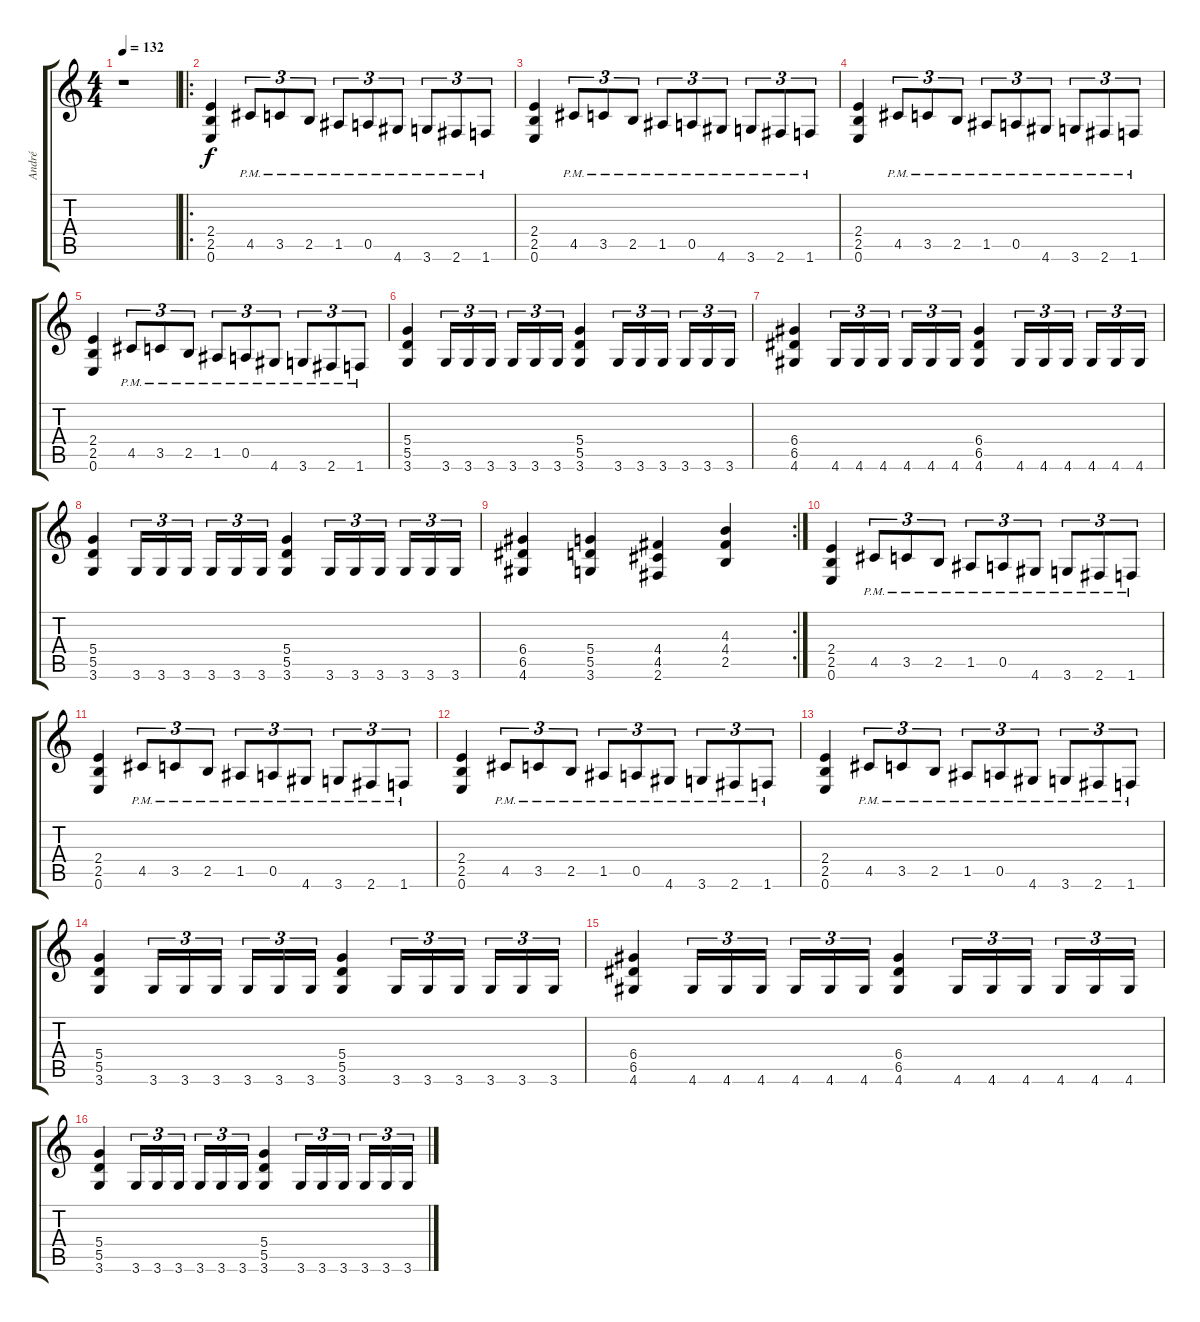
\track ("André" "André") {instrument distortionguitar}
\staff {score tabs}
\tuning (E4 B3 G3 D3 A2 E2) {hide}
\ts (4 4)
\tempo 132
\clef g2
\ks c
r.1{dy f instrument distortionguitar} |
\ro
(2.4 2.5 0.6).4 4.5{pm}.8{tu (3 2)} 3.5{pm}.8{tu (3 2)} 2.5{pm}.8{tu (3 2)} 1.5{pm}.8{tu (3 2)} 0.5{pm}.8{tu (3 2)} 4.6{pm}.8{tu (3 2)} 3.6{pm}.8{tu (3 2)} 2.6{pm}.8{tu (3 2)} 1.6{pm}.8{tu (3 2)} |
(2.4 2.5 0.6).4 4.5{pm}.8{tu (3 2)} 3.5{pm}.8{tu (3 2)} 2.5{pm}.8{tu (3 2)} 1.5{pm}.8{tu (3 2)} 0.5{pm}.8{tu (3 2)} 4.6{pm}.8{tu (3 2)} 3.6{pm}.8{tu (3 2)} 2.6{pm}.8{tu (3 2)} 1.6{pm}.8{tu (3 2)} |
(2.4 2.5 0.6).4 4.5{pm}.8{tu (3 2)} 3.5{pm}.8{tu (3 2)} 2.5{pm}.8{tu (3 2)} 1.5{pm}.8{tu (3 2)} 0.5{pm}.8{tu (3 2)} 4.6{pm}.8{tu (3 2)} 3.6{pm}.8{tu (3 2)} 2.6{pm}.8{tu (3 2)} 1.6{pm}.8{tu (3 2)} |
(2.4 2.5 0.6).4 4.5{pm}.8{tu (3 2)} 3.5{pm}.8{tu (3 2)} 2.5{pm}.8{tu (3 2)} 1.5{pm}.8{tu (3 2)} 0.5{pm}.8{tu (3 2)} 4.6{pm}.8{tu (3 2)} 3.6{pm}.8{tu (3 2)} 2.6{pm}.8{tu (3 2)} 1.6{pm}.8{tu (3 2)} |
(5.4 5.5 3.6).4 3.6.16{tu (3 2)} 3.6.16{tu (3 2)} 3.6.16{tu (3 2)} 3.6.16{tu (3 2)} 3.6.16{tu (3 2)} 3.6.16{tu (3 2)} (5.4 5.5 3.6).4 3.6.16{tu (3 2)} 3.6.16{tu (3 2)} 3.6.16{tu (3 2)} 3.6.16{tu (3 2)} 3.6.16{tu (3 2)} 3.6.16{tu (3 2)} |
(6.4 6.5 4.6).4 4.6.16{tu (3 2)} 4.6.16{tu (3 2)} 4.6.16{tu (3 2)} 4.6.16{tu (3 2)} 4.6.16{tu (3 2)} 4.6.16{tu (3 2)} (6.4 6.5 4.6).4 4.6.16{tu (3 2)} 4.6.16{tu (3 2)} 4.6.16{tu (3 2)} 4.6.16{tu (3 2)} 4.6.16{tu (3 2)} 4.6.16{tu (3 2)} |
(5.4 5.5 3.6).4 3.6.16{tu (3 2)} 3.6.16{tu (3 2)} 3.6.16{tu (3 2)} 3.6.16{tu (3 2)} 3.6.16{tu (3 2)} 3.6.16{tu (3 2)} (5.4 5.5 3.6).4 3.6.16{tu (3 2)} 3.6.16{tu (3 2)} 3.6.16{tu (3 2)} 3.6.16{tu (3 2)} 3.6.16{tu (3 2)} 3.6.16{tu (3 2)} |
\rc 2
(6.4 6.5 4.6).4 (5.4 5.5 3.6).4 (4.4 4.5 2.6).4 (4.3 4.4 2.5).4 |
(2.4 2.5 0.6).4 4.5{pm}.8{tu (3 2)} 3.5{pm}.8{tu (3 2)} 2.5{pm}.8{tu (3 2)} 1.5{pm}.8{tu (3 2)} 0.5{pm}.8{tu (3 2)} 4.6{pm}.8{tu (3 2)} 3.6{pm}.8{tu (3 2)} 2.6{pm}.8{tu (3 2)} 1.6{pm}.8{tu (3 2)} |
(2.4 2.5 0.6).4 4.5{pm}.8{tu (3 2)} 3.5{pm}.8{tu (3 2)} 2.5{pm}.8{tu (3 2)} 1.5{pm}.8{tu (3 2)} 0.5{pm}.8{tu (3 2)} 4.6{pm}.8{tu (3 2)} 3.6{pm}.8{tu (3 2)} 2.6{pm}.8{tu (3 2)} 1.6{pm}.8{tu (3 2)} |
(2.4 2.5 0.6).4 4.5{pm}.8{tu (3 2)} 3.5{pm}.8{tu (3 2)} 2.5{pm}.8{tu (3 2)} 1.5{pm}.8{tu (3 2)} 0.5{pm}.8{tu (3 2)} 4.6{pm}.8{tu (3 2)} 3.6{pm}.8{tu (3 2)} 2.6{pm}.8{tu (3 2)} 1.6{pm}.8{tu (3 2)} |
(2.4 2.5 0.6).4 4.5{pm}.8{tu (3 2)} 3.5{pm}.8{tu (3 2)} 2.5{pm}.8{tu (3 2)} 1.5{pm}.8{tu (3 2)} 0.5{pm}.8{tu (3 2)} 4.6{pm}.8{tu (3 2)} 3.6{pm}.8{tu (3 2)} 2.6{pm}.8{tu (3 2)} 1.6{pm}.8{tu (3 2)} |
(5.4 5.5 3.6).4 3.6.16{tu (3 2)} 3.6.16{tu (3 2)} 3.6.16{tu (3 2)} 3.6.16{tu (3 2)} 3.6.16{tu (3 2)} 3.6.16{tu (3 2)} (5.4 5.5 3.6).4 3.6.16{tu (3 2)} 3.6.16{tu (3 2)} 3.6.16{tu (3 2)} 3.6.16{tu (3 2)} 3.6.16{tu (3 2)} 3.6.16{tu (3 2)} |
(6.4 6.5 4.6).4 4.6.16{tu (3 2)} 4.6.16{tu (3 2)} 4.6.16{tu (3 2)} 4.6.16{tu (3 2)} 4.6.16{tu (3 2)} 4.6.16{tu (3 2)} (6.4 6.5 4.6).4 4.6.16{tu (3 2)} 4.6.16{tu (3 2)} 4.6.16{tu (3 2)} 4.6.16{tu (3 2)} 4.6.16{tu (3 2)} 4.6.16{tu (3 2)} |
(5.4 5.5 3.6).4 3.6.16{tu (3 2)} 3.6.16{tu (3 2)} 3.6.16{tu (3 2)} 3.6.16{tu (3 2)} 3.6.16{tu (3 2)} 3.6.16{tu (3 2)} (5.4 5.5 3.6).4 3.6.16{tu (3 2)} 3.6.16{tu (3 2)} 3.6.16{tu (3 2)} 3.6.16{tu (3 2)} 3.6.16{tu (3 2)} 3.6.16{tu (3 2)}
